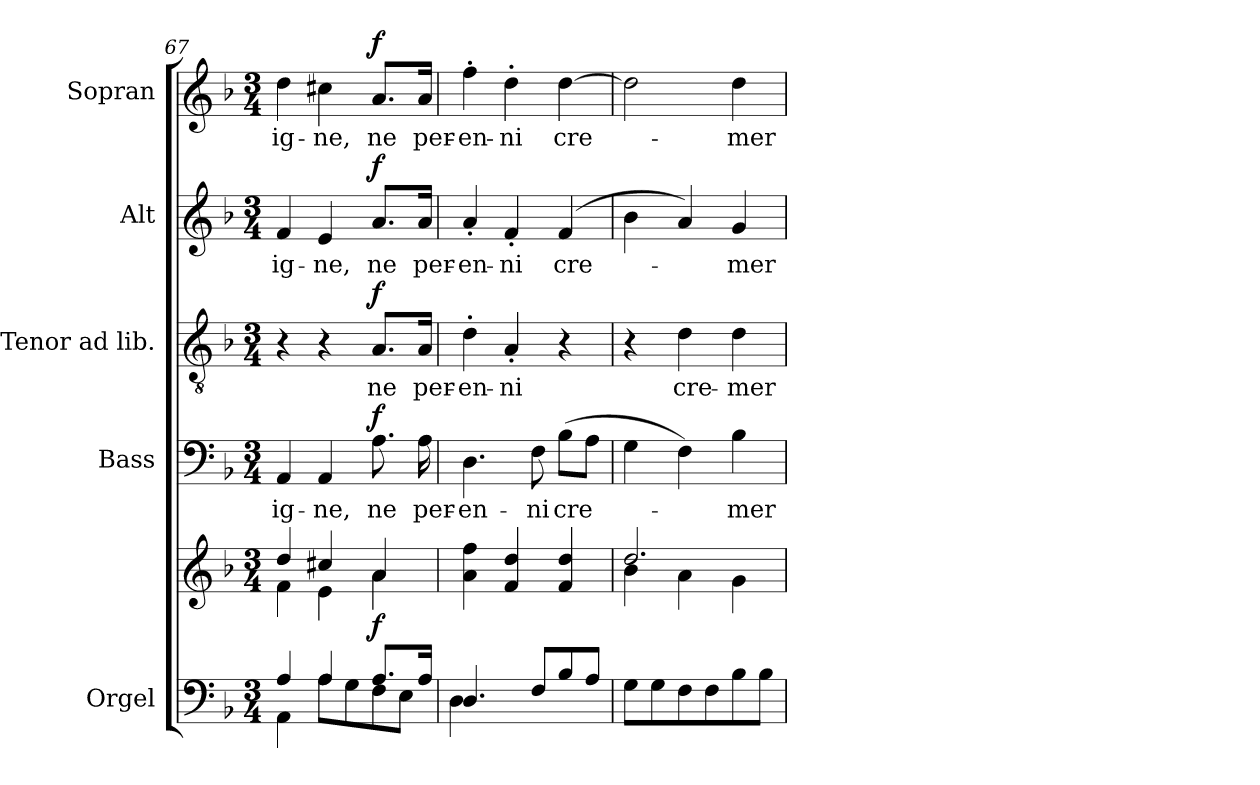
**kern	**kern	**dynam	**kern	**text	**dynam	**kern	**text	**dynam	**kern	**text	**dynam	**kern	**text	**dynam
*part5	*part5	*part5	*part4	*part4	*part4	*part3	*part3	*part3	*part2	*part2	*part2	*part1	*part1	*part1
*staff6	*staff5	*staff5/6	*staff4	*staff4	*staff4	*staff3	*staff3	*staff3	*staff2	*staff2	*staff2	*staff1	*staff1	*staff1
*I"Orgel	*	*	*I"Bass	*	*	*I"Tenor ad lib.	*	*	*I"Alt	*	*	*I"Sopran	*	*
*I'Org.	*	*	*I'B	*	*	*I'T	*	*	*I'A	*	*	*I'S	*	*
*clefF4	*clefG2	*	*clefF4	*	*	*clefGv2	*	*	*clefG2	*	*	*clefG2	*	*
*k[b-]	*k[b-]	*	*k[b-]	*	*	*k[b-]	*	*	*k[b-]	*	*	*k[b-]	*	*
*F:	*F:	*	*F:	*	*	*F:	*	*	*F:	*	*	*F:	*	*
*M3/4	*M3/4	*	*M3/4	*	*	*M3/4	*	*	*M3/4	*	*	*M3/4	*	*
=67	=67	=67	=67	=67	=67	=67	=67	=67	=67	=67	=67	=67	=67	=67
*^	*^	*	*	*	*	*	*	*	*	*	*	*	*	*
!	!	!	!	!	!	!LO:LY:b	!	!	!	!	!	!LO:LY:b	!	!	!LO:LY:b	!
4A/	4AA\	4dd/	4f\	.	4AA/	ig-	.	4r	.	.	4f/	ig-	.	4dd\	ig-	.
!	!	!	!	!	!	!LO:LY:b	!	!	!	!	!	!LO:LY:b	!	!	!LO:LY:b	!
4A/	8A\L	4cc#X/	4e\	.	4AA/	-ne,	.	4r	.	.	4e/	-ne,	.	4cc#X\	-ne,	.
.	8G\	.	.	.	.	.	.	.	.	.	.	.	.	.	.	.
!	!	!	!	!LO:DY:b	!	!LO:LY:b	!LO:DY:a	!	!LO:LY:b	!LO:DY:a	!	!LO:LY:b	!LO:DY:a	!	!LO:LY:b	!LO:DY:a
8.A/L	8F\	4a/	4a\	f	8.A\	ne	f	8.A/L	ne	f	8.a/L	ne	f	8.a/L	ne	f
.	8E\J	.	.	.	.	.	.	.	.	.	.	.	.	.	.	.
!	!	!	!	!	!	!LO:LY:b	!	!	!LO:LY:b	!	!	!LO:LY:b	!	!	!LO:LY:b	!
16A/Jk	.	.	.	.	16A\	per-	.	16A/Jk	per-	.	16a/Jk	per-	.	16a/Jk	per-	.
*	*	*v	*v	*	*	*	*	*	*	*	*	*	*	*	*	*
=68	=68	=68	=68	=68	=68	=68	=68	=68	=68	=68	=68	=68	=68	=68	=68
!	!	!	!	!	!LO:LY:b	!	!	!LO:LY:b	!	!	!LO:LY:b	!	!	!LO:LY:b	!
4.D/	4D\	4a\ 4ff\	.	4.D\	-en-	.	4d'>\	-en-	.	4a'</	-en-	.	4ff'>\	-en-	.
!	!	!	!	!	!	!	!	!LO:LY:b	!	!	!LO:LY:b	!	!	!LO:LY:b	!
.	2ryy	4f/ 4dd/	.	.	.	.	4A'</	-ni	.	4f'</	-ni	.	4dd'>\	-ni	.
!	!	!	!	!	!LO:LY:b	!	!	!	!	!	!	!	!	!	!
8F/L	.	.	.	8F\	-ni	.	.	.	.	.	.	.	.	.	.
!	!	!	!	!	!LO:LY:b	!	!	!	!	!	!LO:LY:b	!	!	!LO:LY:b	!
8B-/	.	4f/ 4dd/	.	(>8B-\L	cre-	.	4r	.	.	(4f/	cre-	.	[4dd\	cre-	.
8A/J	.	.	.	8A\J	.	.	.	.	.	.	.	.	.	.	.
*v	*v	*	*	*	*	*	*	*	*	*	*	*	*	*	*
!!LO:LB:g=z
=69	=69	=69	=69	=69	=69	=69	=69	=69	=69	=69	=69	=69	=69	=69
*	*^	*	*	*	*	*	*	*	*	*	*	*	*	*
8G\L	2.dd/	4b-\	.	4G\	.	.	4r	.	.	4b-\	.	.	2dd\]	.	.
8G\	.	.	.	.	.	.	.	.	.	.	.	.	.	.	.
!	!	!	!	!	!	!	!	!LO:LY:b	!	!	!	!	!	!	!
8F\	.	4a\	.	4F\)	.	.	4d\	cre-	.	4a/)	.	.	.	.	.
8F\	.	.	.	.	.	.	.	.	.	.	.	.	.	.	.
!	!	!	!	!	!LO:LY:b	!	!	!LO:LY:b	!	!	!LO:LY:b	!	!	!LO:LY:b	!
8B-\	.	4g\	.	4B-\	-mer	.	4d\	-mer	.	4g/	-mer	.	4dd\	-mer	.
8B-\J	.	.	.	.	.	.	.	.	.	.	.	.	.	.	.
*	*v	*v	*	*	*	*	*	*	*	*	*	*	*	*	*
=	=	=	=	=	=	=	=	=	=	=	=	=	=	=
*-	*-	*-	*-	*-	*-	*-	*-	*-	*-	*-	*-	*-	*-	*-
